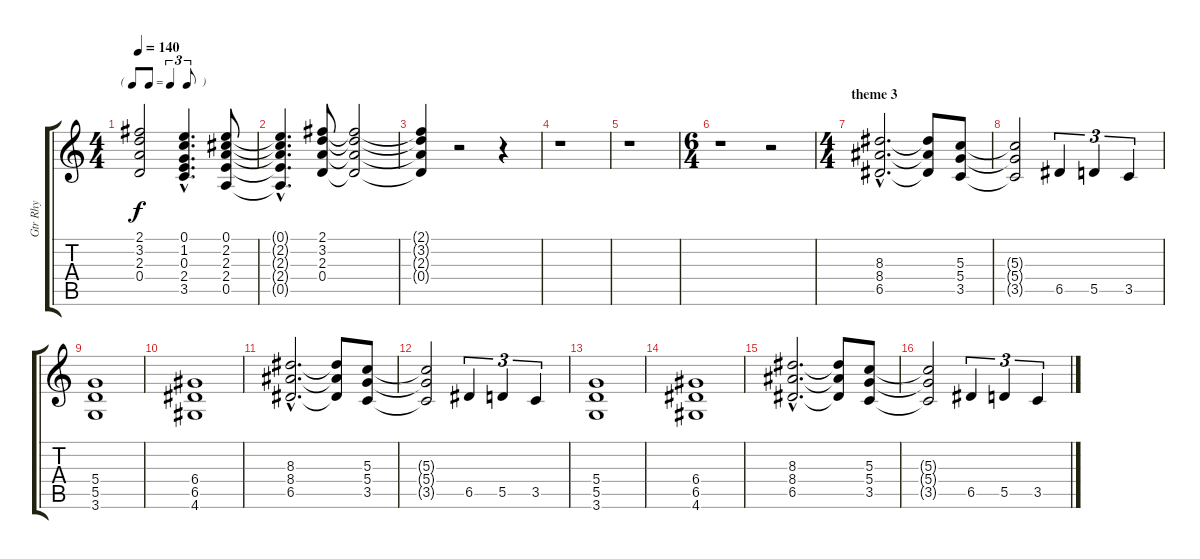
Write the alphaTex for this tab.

\track ("Gtr Rhy" "Gtr Rhy") {instrument overdrivenguitar}
\staff {score tabs}
\tuning (E4 B3 G3 D3 A2 E2) {hide}
\ts (4 4)
\tf triplet8th
\tempo 140
\clef g2
\ks c
(2.1{t} 3.2{t} 2.3{t} 0.4{t}).2{dy f} (0.1{hac} 1.2{hac} 0.3{hac} 2.4{hac} 3.5{hac}).4{d} (0.1 2.2 2.3 2.4 0.5).8 |
(0.1{hac t} 2.2{hac t} 2.3{hac t} 2.4{hac t} 0.5{hac t}).4{d} (2.1 3.2 2.3 0.4).8{volume 0} (2.1{t} 3.2{t} 2.3{t} 0.4{t}).2 |
(2.1{t} 3.2{t} 2.3{t} 0.4{t}).4 r.2 r.4 |
r.1 |
r.1 |
\ts (6 4)
r.1 r.2 |
\ts (4 4)
\section ("" "theme 3")
(8.3{hac} 8.4{hac} 6.5{hac}).2{d volume 10} (8.3{t} 8.4{t} 6.5{t}).8 (5.3 5.4 3.5).8 |
(5.3{t} 5.4{t} 3.5{t}).2 6.5.4{tu (3 2)} 5.5.4{tu (3 2)} 3.5.4{tu (3 2)} |
(5.4 5.5 3.6).1 |
(6.4 6.5 4.6).1 |
(8.3{hac} 8.4{hac} 6.5{hac}).2{d volume 10} (8.3{t} 8.4{t} 6.5{t}).8 (5.3 5.4 3.5).8 |
(5.3{t} 5.4{t} 3.5{t}).2 6.5.4{tu (3 2)} 5.5.4{tu (3 2)} 3.5.4{tu (3 2)} |
(5.4 5.5 3.6).1 |
(6.4 6.5 4.6).1 |
(8.3{hac} 8.4{hac} 6.5{hac}).2{d volume 10} (8.3{t} 8.4{t} 6.5{t}).8 (5.3 5.4 3.5).8 |
(5.3{t} 5.4{t} 3.5{t}).2 6.5.4{tu (3 2)} 5.5.4{tu (3 2)} 3.5.4{tu (3 2)}
